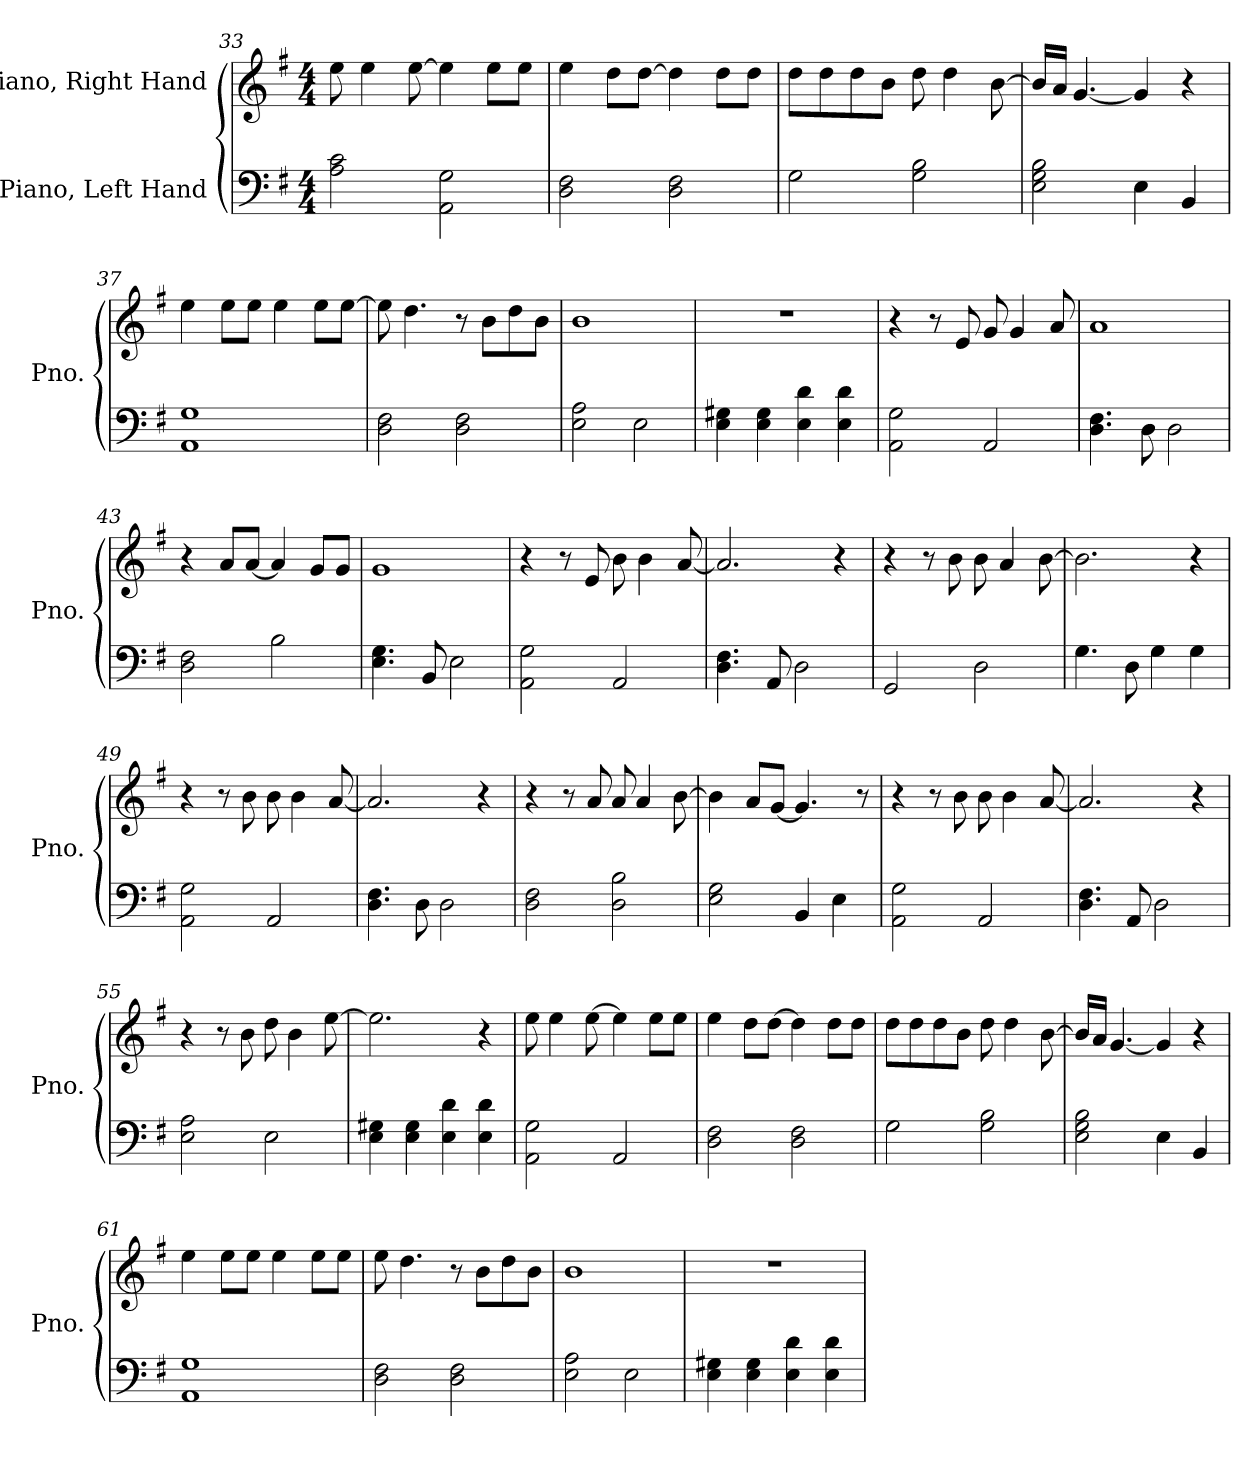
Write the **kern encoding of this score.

**kern	**kern
*part2	*part1
*staff2	*staff1
*I"Piano, Left Hand	*I"Piano, Right Hand
*I'Pno.	*I'Pno.
*clefF4	*clefG2
*k[f#]	*k[f#]
*M4/4	*M4/4
=33	=33
2A\ 2c\	8ee\
.	4ee\
.	[8ee\
2AA\ 2G\	4ee\]
.	8ee\L
.	8ee\J
=34	=34
2D\ 2F#\	4ee\
.	8dd\L
.	[8dd\J
2D\ 2F#\	4dd\]
.	8dd\L
.	8dd\J
!!LO:LB:g=z
=35	=35
2G\	8dd\L
.	8dd\
.	8dd\
.	8b\J
2G\ 2B\	8dd\
.	4dd\
.	[8b\
=36	=36
2E\ 2G\ 2B\	16b/LL]
.	16a/JJ
.	[4.g/
4E\	4g/]
4BB/	4r
=37	=37
1AA 1G	4ee\
.	8ee\L
.	8ee\J
.	4ee\
.	8ee\L
.	[8ee\J
=38	=38
2D\ 2F#\	8ee\]
.	4.dd\
2D\ 2F#\	8r
.	8b\L
.	8dd\
.	8b\J
=39	=39
2E\ 2A\	1b
2E\	.
=40	=40
4E\ 4G#X\	1r
4E\ 4G#\	.
4E\ 4d\	.
4E\ 4d\	.
!!LO:PB:g=z
=41	=41
2AA\ 2G\	4r
.	8r
.	8e/
2AA/	8g/
.	4g/
.	8a/
=42	=42
4.D\ 4.F#\	1a
8D\	.
2D\	.
=43	=43
2D\ 2F#\	4r
.	8a/L
.	[8a/J
2B\	4a/]
.	8g/L
.	8g/J
=44	=44
4.E\ 4.G\	1g
8BB/	.
2E\	.
=45	=45
2AA\ 2G\	4r
.	8r
.	8e/
2AA/	8b\
.	4b\
.	[8a/
=46	=46
4.D\ 4.F#\	2.a/]
8AA/	.
2D\	.
.	4r
=47	=47
2GG/	4r
.	8r
.	8b\
2D\	8b\
.	4a/
.	[8b\
!!LO:LB:g=z
=48	=48
4.G\	2.b\]
8D\	.
4G\	.
4G\	4r
=49	=49
2AA\ 2G\	4r
.	8r
.	8b\
2AA/	8b\
.	4b\
.	[8a/
=50	=50
4.D\ 4.F#\	2.a/]
8D\	.
2D\	.
.	4r
=51	=51
2D\ 2F#\	4r
.	8r
.	8a/
2D\ 2B\	8a/
.	4a/
.	[8b\
=52	=52
2E\ 2G\	4b\]
.	8a/L
.	[8g/J
4BB/	4.g/]
4E\	.
.	8r
=53	=53
2AA\ 2G\	4r
.	8r
.	8b\
2AA/	8b\
.	4b\
.	[8a/
=54	=54
4.D\ 4.F#\	2.a/]
8AA/	.
2D\	.
.	4r
!!LO:LB:g=z
=55	=55
2E\ 2A\	4r
.	8r
.	8b\
2E\	8dd\
.	4b\
.	[8ee\
=56	=56
4E\ 4G#X\	2.ee\]
4E\ 4G#\	.
4E\ 4d\	.
4E\ 4d\	4r
=57	=57
2AA\ 2G\	8ee\
.	4ee\
.	[8ee\
2AA/	4ee\]
.	8ee\L
.	8ee\J
=58	=58
2D\ 2F#\	4ee\
.	8dd\L
.	[8dd\J
2D\ 2F#\	4dd\]
.	8dd\L
.	8dd\J
=59	=59
2G\	8dd\L
.	8dd\
.	8dd\
.	8b\J
2G\ 2B\	8dd\
.	4dd\
.	[8b\
=60	=60
2E\ 2G\ 2B\	16b/LL]
.	16a/JJ
.	[4.g/
4E\	4g/]
4BB/	4r
!!LO:LB:g=z
=61	=61
1AA 1G	4ee\
.	8ee\L
.	8ee\J
.	4ee\
.	8ee\L
.	8ee\J
=62	=62
2D\ 2F#\	8ee\
.	4.dd\
2D\ 2F#\	8r
.	8b\L
.	8dd\
.	8b\J
=63	=63
2E\ 2A\	1b
2E\	.
=64	=64
4E\ 4G#X\	1r
4E\ 4G#\	.
4E\ 4d\	.
4E\ 4d\	.
=	=
*-	*-
